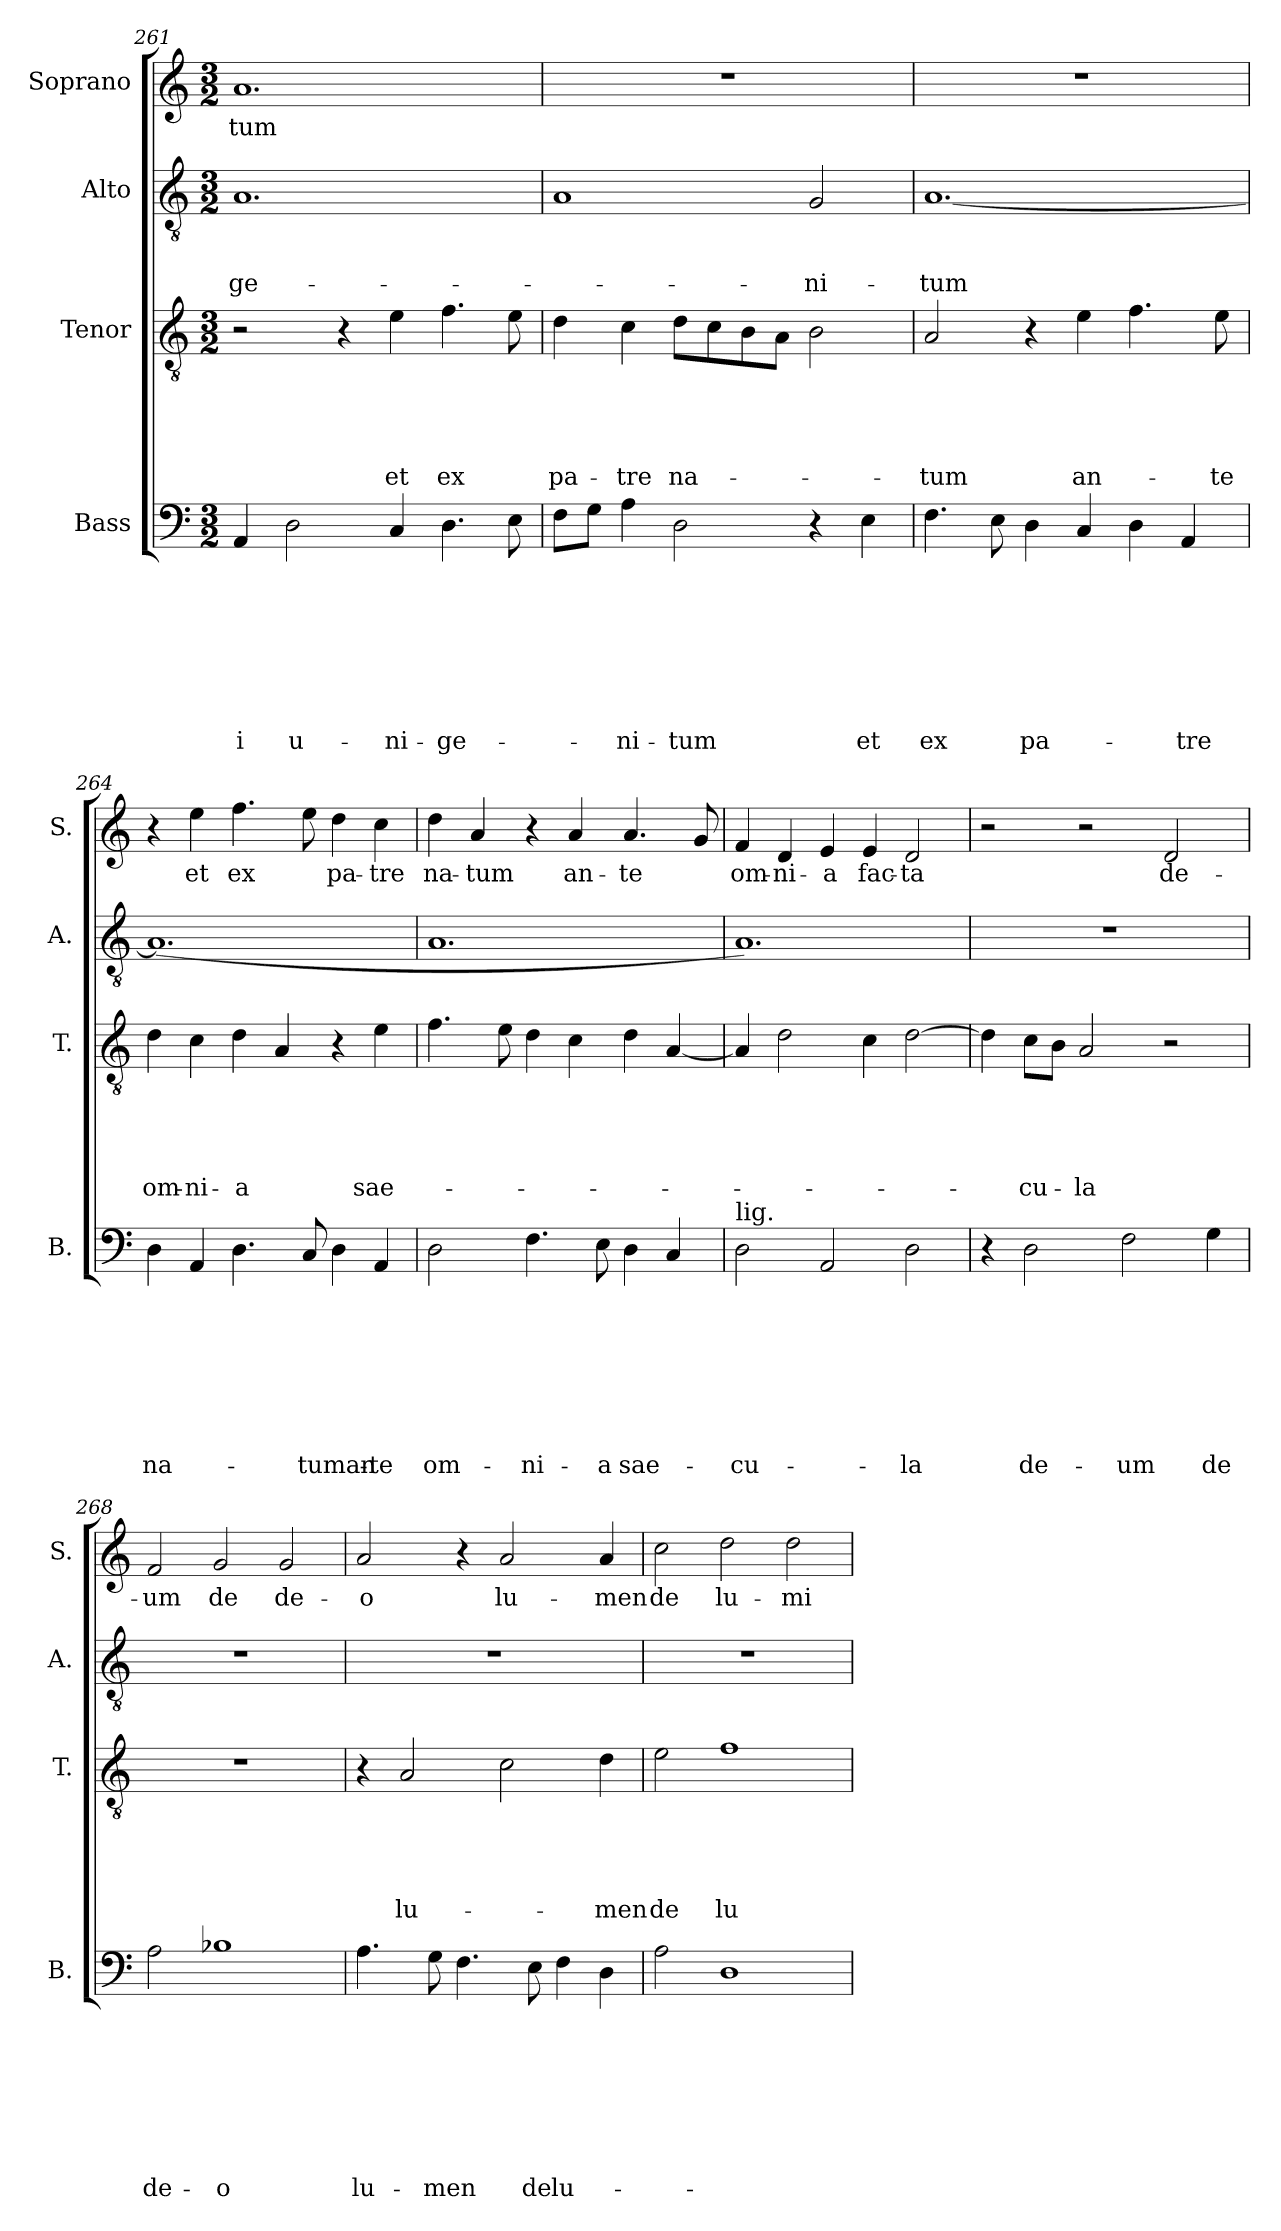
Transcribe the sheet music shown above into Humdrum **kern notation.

**kern	**text	**text	**text	**text	**text	**text	**text	**text	**kern	**text	**text	**text	**text	**text	**kern	**text	**text	**text	**kern	**text
*part4	*part4	*part4	*part4	*part4	*part4	*part4	*part4	*part4	*part3	*part3	*part3	*part3	*part3	*part3	*part2	*part2	*part2	*part2	*part1	*part1
*staff4	*staff4	*staff4	*staff4	*staff4	*staff4	*staff4	*staff4	*staff4	*staff3	*staff3	*staff3	*staff3	*staff3	*staff3	*staff2	*staff2	*staff2	*staff2	*staff1	*staff1
*I"Bass	*	*	*	*	*	*	*	*	*I"Tenor	*	*	*	*	*	*I"Alto	*	*	*	*I"Soprano	*
*I'B.	*	*	*	*	*	*	*	*	*I'T.	*	*	*	*	*	*I'A.	*	*	*	*I'S.	*
!!LO:LB:g=z
*clefF4	*	*	*	*	*	*	*	*	*clefGv2	*	*	*	*	*	*clefGv2	*	*	*	*clefG2	*
*k[]	*	*	*	*	*	*	*	*	*k[]	*	*	*	*	*	*k[]	*	*	*	*k[]	*
*C:	*	*	*	*	*	*	*	*	*C:	*	*	*	*	*	*C:	*	*	*	*C:	*
*M3/2	*	*	*	*	*	*	*	*	*M3/2	*	*	*	*	*	*M3/2	*	*	*	*M3/2	*
=261	=261	=261	=261	=261	=261	=261	=261	=261	=261	=261	=261	=261	=261	=261	=261	=261	=261	=261	=261	=261
!	!	!	!	!	!	!	!	!LO:LY:b	!	!	!	!	!	!	!	!	!	!LO:LY:b	!	!LO:LY:b
4AA/	.	.	.	.	.	.	.	-i	2r	.	.	.	.	.	1.A	.	.	-ge-	1.a	-tum
!	!	!	!	!	!	!	!	!LO:LY:b	!	!	!	!	!	!	!	!	!	!	!	!
2D\	.	.	.	.	.	.	.	u-	.	.	.	.	.	.	.	.	.	.	.	.
.	.	.	.	.	.	.	.	.	4r	.	.	.	.	.	.	.	.	.	.	.
!	!	!	!	!	!	!	!	!LO:LY:b	!	!	!	!	!	!LO:LY:b	!	!	!	!	!	!
4C/	.	.	.	.	.	.	.	-ni-	4e\	.	.	.	.	et	.	.	.	.	.	.
!	!	!	!	!	!	!	!	!LO:LY:b	!	!	!	!	!	!LO:LY:b	!	!	!	!	!	!
4.D\	.	.	.	.	.	.	.	-ge-	4.f\	.	.	.	.	ex	.	.	.	.	.	.
8E\	.	.	.	.	.	.	.	.	8e\	.	.	.	.	.	.	.	.	.	.	.
=262	=262	=262	=262	=262	=262	=262	=262	=262	=262	=262	=262	=262	=262	=262	=262	=262	=262	=262	=262	=262
!	!	!	!	!	!	!	!	!	!	!	!	!	!	!LO:LY:b	!	!	!	!	!LO:N:vis=1	!
8F\L	.	.	.	.	.	.	.	.	4d\	.	.	.	.	pa-	1A	.	.	.	1.r	.
8G\J	.	.	.	.	.	.	.	.	.	.	.	.	.	.	.	.	.	.	.	.
!	!	!	!	!	!	!	!	!LO:LY:b	!	!	!	!	!	!LO:LY:b	!	!	!	!	!	!
4A\	.	.	.	.	.	.	.	-ni-	4c\	.	.	.	.	-tre	.	.	.	.	.	.
!	!	!	!	!	!	!	!	!LO:LY:b	!	!	!	!	!	!LO:LY:b	!	!	!	!	!	!
2D\	.	.	.	.	.	.	.	-tum	8d\L	.	.	.	.	na-	.	.	.	.	.	.
.	.	.	.	.	.	.	.	.	8c\	.	.	.	.	.	.	.	.	.	.	.
.	.	.	.	.	.	.	.	.	8B\	.	.	.	.	.	.	.	.	.	.	.
.	.	.	.	.	.	.	.	.	8A\J	.	.	.	.	.	.	.	.	.	.	.
!	!	!	!	!	!	!	!	!	!	!	!	!	!	!	!	!	!	!LO:LY:b	!	!
4r	.	.	.	.	.	.	.	.	2B\	.	.	.	.	.	2G/	.	.	-ni-	.	.
!	!	!	!	!	!	!	!	!LO:LY:b	!	!	!	!	!	!	!	!	!	!	!	!
4E\	.	.	.	.	.	.	.	et	.	.	.	.	.	.	.	.	.	.	.	.
=263	=263	=263	=263	=263	=263	=263	=263	=263	=263	=263	=263	=263	=263	=263	=263	=263	=263	=263	=263	=263
!	!	!	!	!	!	!	!	!LO:LY:b	!	!	!	!	!	!LO:LY:b	!	!	!	!LO:LY:b	!LO:N:vis=1	!
4.F\	.	.	.	.	.	.	.	ex	2A/	.	.	.	.	-tum	[<1.A	.	.	-tum	1.r	.
8E\	.	.	.	.	.	.	.	.	.	.	.	.	.	.	.	.	.	.	.	.
!	!	!	!	!	!	!	!	!LO:LY:b	!	!	!	!	!	!	!	!	!	!	!	!
4D\	.	.	.	.	.	.	.	pa-	4r	.	.	.	.	.	.	.	.	.	.	.
!	!	!	!	!	!	!	!	!	!	!	!	!	!	!LO:LY:b	!	!	!	!	!	!
4C/	.	.	.	.	.	.	.	.	4e\	.	.	.	.	an-	.	.	.	.	.	.
4D\	.	.	.	.	.	.	.	.	4.f\	.	.	.	.	.	.	.	.	.	.	.
!	!	!	!	!	!	!	!	!LO:LY:b	!	!	!	!	!	!	!	!	!	!	!	!
4AA/	.	.	.	.	.	.	.	-tre	.	.	.	.	.	.	.	.	.	.	.	.
!	!	!	!	!	!	!	!	!	!	!	!	!	!	!LO:LY:b	!	!	!	!	!	!
.	.	.	.	.	.	.	.	.	8e\	.	.	.	.	-te	.	.	.	.	.	.
=264	=264	=264	=264	=264	=264	=264	=264	=264	=264	=264	=264	=264	=264	=264	=264	=264	=264	=264	=264	=264
!	!	!	!	!	!	!	!	!LO:LY:b	!	!	!	!	!	!LO:LY:b	!	!	!	!	!	!
4D\	.	.	.	.	.	.	.	na-	4d\	.	.	.	.	om-	(<1.A]	.	.	.	4r	.
!	!	!	!	!	!	!	!	!	!	!	!	!	!	!LO:LY:b	!	!	!	!	!	!LO:LY:b
4AA/	.	.	.	.	.	.	.	.	4c\	.	.	.	.	-ni-	.	.	.	.	4ee\	et
!	!	!	!	!	!	!	!	!	!	!	!	!	!	!LO:LY:b	!	!	!	!	!	!LO:LY:b
4.D\	.	.	.	.	.	.	.	.	4d\	.	.	.	.	-a	.	.	.	.	4.ff\	ex
.	.	.	.	.	.	.	.	.	4A/	.	.	.	.	.	.	.	.	.	.	.
!	!	!	!	!	!	!	!	!LO:LY:b	!	!	!	!	!	!	!	!	!	!	!	!
8C/	.	.	.	.	.	.	.	-tuman-	.	.	.	.	.	.	.	.	.	.	8ee\	.
!	!	!	!	!	!	!	!	!	!	!	!	!	!	!	!	!	!	!	!	!LO:LY:b
4D\	.	.	.	.	.	.	.	.	4r	.	.	.	.	.	.	.	.	.	4dd\	pa-
!	!	!	!	!	!	!	!	!LO:LY:b	!	!	!	!	!	!LO:LY:b	!	!	!	!	!	!LO:LY:b
4AA/	.	.	.	.	.	.	.	-te	4e\	.	.	.	.	sae-	.	.	.	.	4cc\	-tre
!!LO:PB:g=z
=265	=265	=265	=265	=265	=265	=265	=265	=265	=265	=265	=265	=265	=265	=265	=265	=265	=265	=265	=265	=265
!	!	!	!	!	!	!	!	!LO:LY:b	!	!	!	!	!	!	!	!	!	!	!	!LO:LY:b
2D\	.	.	.	.	.	.	.	om-	4.f\	.	.	.	.	.	1.A	.	.	.	4dd\	na-
!	!	!	!	!	!	!	!	!	!	!	!	!	!	!	!	!	!	!	!	!LO:LY:b
.	.	.	.	.	.	.	.	.	.	.	.	.	.	.	.	.	.	.	4a/	-tum
.	.	.	.	.	.	.	.	.	8e\	.	.	.	.	.	.	.	.	.	.	.
!	!	!	!	!	!	!	!	!LO:LY:b	!	!	!	!	!	!	!	!	!	!	!	!
4.F\	.	.	.	.	.	.	.	-ni-	4d\	.	.	.	.	.	.	.	.	.	4r	.
!	!	!	!	!	!	!	!	!	!	!	!	!	!	!	!	!	!	!	!	!LO:LY:b
.	.	.	.	.	.	.	.	.	4c\	.	.	.	.	.	.	.	.	.	4a/	an-
!	!	!	!	!	!	!	!	!LO:LY:b	!	!	!	!	!	!	!	!	!	!	!	!
8E\	.	.	.	.	.	.	.	-a	.	.	.	.	.	.	.	.	.	.	.	.
!	!	!	!	!	!	!	!	!LO:LY:b	!	!	!	!	!	!	!	!	!	!	!	!LO:LY:b
4D\	.	.	.	.	.	.	.	sae-	4d\	.	.	.	.	.	.	.	.	.	4.a/	-te
4C/	.	.	.	.	.	.	.	.	[<4A/	.	.	.	.	.	.	.	.	.	.	.
.	.	.	.	.	.	.	.	.	.	.	.	.	.	.	.	.	.	.	8g/	.
=266	=266	=266	=266	=266	=266	=266	=266	=266	=266	=266	=266	=266	=266	=266	=266	=266	=266	=266	=266	=266
!LO:TX:a:t=lig.	!	!	!	!	!	!	!	!	!	!	!	!	!	!	!	!	!	!	!	!
!	!	!	!	!	!	!	!	!LO:LY:b	!	!	!	!	!	!	!	!	!	!	!	!LO:LY:b
2D\	.	.	.	.	.	.	.	-cu-	4A/]	.	.	.	.	.	1.A)	.	.	.	4f/	om-
!	!	!	!	!	!	!	!	!	!	!	!	!	!	!	!	!	!	!	!	!LO:LY:b
.	.	.	.	.	.	.	.	.	2d\	.	.	.	.	.	.	.	.	.	4d/	-ni-
!	!	!	!	!	!	!	!	!	!	!	!	!	!	!	!	!	!	!	!	!LO:LY:b
2AA/	.	.	.	.	.	.	.	.	.	.	.	.	.	.	.	.	.	.	4e/	-a
!	!	!	!	!	!	!	!	!	!	!	!	!	!	!	!	!	!	!	!	!LO:LY:b
.	.	.	.	.	.	.	.	.	4c\	.	.	.	.	.	.	.	.	.	4e/	fac-
!	!	!	!	!	!	!	!	!LO:LY:b	!	!	!	!	!	!	!	!	!	!	!	!LO:LY:b
2D\	.	.	.	.	.	.	.	-la	[>2d\	.	.	.	.	.	.	.	.	.	2d/	-ta
=267	=267	=267	=267	=267	=267	=267	=267	=267	=267	=267	=267	=267	=267	=267	=267	=267	=267	=267	=267	=267
!	!	!	!	!	!	!	!	!	!	!	!	!	!	!	!LO:N:vis=1	!	!	!	!	!
4r	.	.	.	.	.	.	.	.	4d\]	.	.	.	.	.	1.r	.	.	.	2r	.
!	!	!	!	!	!	!	!	!LO:LY:b	!	!	!	!	!	!LO:LY:b	!	!	!	!	!	!
2D\	.	.	.	.	.	.	.	de-	8c\L	.	.	.	.	-cu-	.	.	.	.	.	.
.	.	.	.	.	.	.	.	.	8B\J	.	.	.	.	.	.	.	.	.	.	.
!	!	!	!	!	!	!	!	!	!	!	!	!	!	!LO:LY:b	!	!	!	!	!	!
.	.	.	.	.	.	.	.	.	2A/	.	.	.	.	-la	.	.	.	.	2r	.
!	!	!	!	!	!	!	!	!LO:LY:b	!	!	!	!	!	!	!	!	!	!	!	!
2F\	.	.	.	.	.	.	.	-um	.	.	.	.	.	.	.	.	.	.	.	.
!	!	!	!	!	!	!	!	!	!	!	!	!	!	!	!	!	!	!	!	!LO:LY:b
.	.	.	.	.	.	.	.	.	2r	.	.	.	.	.	.	.	.	.	2d/	de-
!	!	!	!	!	!	!	!	!LO:LY:b	!	!	!	!	!	!	!	!	!	!	!	!
4G\	.	.	.	.	.	.	.	de	.	.	.	.	.	.	.	.	.	.	.	.
=268	=268	=268	=268	=268	=268	=268	=268	=268	=268	=268	=268	=268	=268	=268	=268	=268	=268	=268	=268	=268
!	!	!	!	!	!	!	!	!LO:LY:b	!LO:N:vis=1	!	!	!	!	!	!LO:N:vis=1	!	!	!	!	!LO:LY:b
2A\	.	.	.	.	.	.	.	de-	1.r	.	.	.	.	.	1.r	.	.	.	2f/	-um
!	!	!	!	!	!	!	!	!LO:LY:b	!	!	!	!	!	!	!	!	!	!	!	!LO:LY:b
1B-X	.	.	.	.	.	.	.	-o	.	.	.	.	.	.	.	.	.	.	2g/	de
!	!	!	!	!	!	!	!	!	!	!	!	!	!	!	!	!	!	!	!	!LO:LY:b
.	.	.	.	.	.	.	.	.	.	.	.	.	.	.	.	.	.	.	2g/	de-
!!LO:LB:g=z
=269	=269	=269	=269	=269	=269	=269	=269	=269	=269	=269	=269	=269	=269	=269	=269	=269	=269	=269	=269	=269
!	!	!	!	!	!	!	!	!LO:LY:b	!	!	!	!	!	!	!LO:N:vis=1	!	!	!	!	!LO:LY:b
4.A\	.	.	.	.	.	.	.	lu-	4r	.	.	.	.	.	1.r	.	.	.	2a/	-o
!	!	!	!	!	!	!	!	!	!	!	!	!	!	!LO:LY:b	!	!	!	!	!	!
.	.	.	.	.	.	.	.	.	2A/	.	.	.	.	lu-	.	.	.	.	.	.
!	!	!	!	!	!	!	!	!LO:LY:b	!	!	!	!	!	!	!	!	!	!	!	!
8G\	.	.	.	.	.	.	.	-men	.	.	.	.	.	.	.	.	.	.	.	.
4.F\	.	.	.	.	.	.	.	.	.	.	.	.	.	.	.	.	.	.	4r	.
!	!	!	!	!	!	!	!	!	!	!	!	!	!	!	!	!	!	!	!	!LO:LY:b
.	.	.	.	.	.	.	.	.	2c\	.	.	.	.	.	.	.	.	.	2a/	lu-
!	!	!	!	!	!	!	!	!LO:LY:b	!	!	!	!	!	!	!	!	!	!	!	!
8E\	.	.	.	.	.	.	.	de	.	.	.	.	.	.	.	.	.	.	.	.
!	!	!	!	!	!	!	!	!LO:LY:b	!	!	!	!	!	!	!	!	!	!	!	!
4F\	.	.	.	.	.	.	.	lu-	.	.	.	.	.	.	.	.	.	.	.	.
!	!	!	!	!	!	!	!	!	!	!	!	!	!	!LO:LY:b	!	!	!	!	!	!LO:LY:b
4D\	.	.	.	.	.	.	.	.	4d\	.	.	.	.	-men	.	.	.	.	4a/	-men
=270	=270	=270	=270	=270	=270	=270	=270	=270	=270	=270	=270	=270	=270	=270	=270	=270	=270	=270	=270	=270
!	!	!	!	!	!	!	!	!	!	!	!	!	!	!LO:LY:b	!LO:N:vis=1	!	!	!	!	!LO:LY:b
2A\	.	.	.	.	.	.	.	.	2e\	.	.	.	.	de	1.r	.	.	.	2cc\	de
!	!	!	!	!	!	!	!	!	!	!	!	!	!	!LO:LY:b	!	!	!	!	!	!LO:LY:b
1D	.	.	.	.	.	.	.	.	1f	.	.	.	.	lu-	.	.	.	.	2dd\	lu-
!	!	!	!	!	!	!	!	!	!	!	!	!	!	!	!	!	!	!	!	!LO:LY:b
.	.	.	.	.	.	.	.	.	.	.	.	.	.	.	.	.	.	.	2dd\	-mi-
=	=	=	=	=	=	=	=	=	=	=	=	=	=	=	=	=	=	=	=	=
*-	*-	*-	*-	*-	*-	*-	*-	*-	*-	*-	*-	*-	*-	*-	*-	*-	*-	*-	*-	*-
